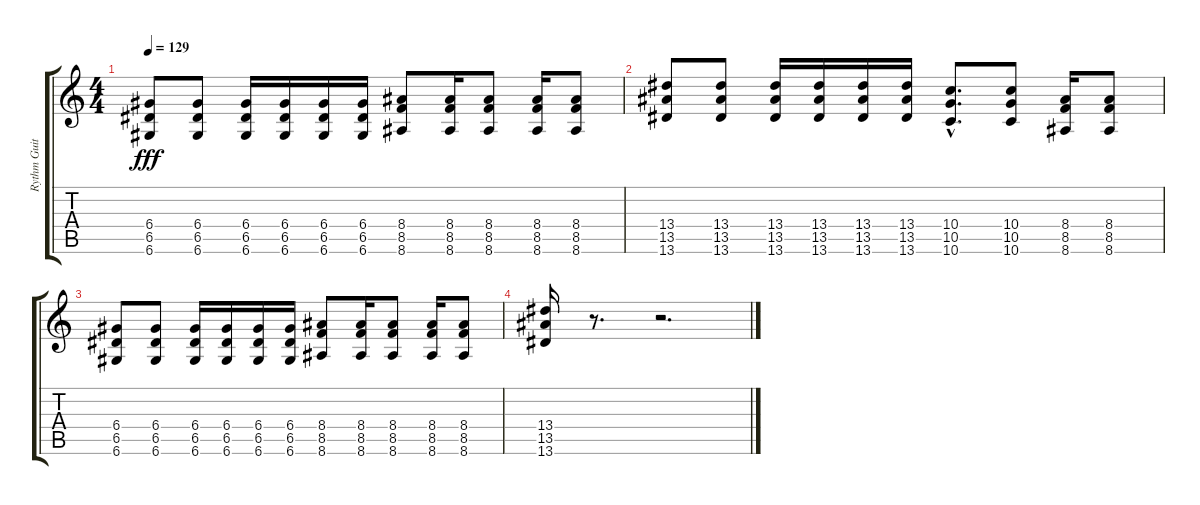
\track ("Rythm Guitar" "Rythm Guit") {instrument overdrivenguitar}
\staff {score tabs}
\tuning (E4 B3 G3 D3 A2 D2) {hide}
\ts (4 4)
\tempo 129
\clef g2
\ks c
(6.4 6.5 6.6).8{dy fff} (6.4 6.5 6.6).8 (6.4 6.5 6.6).16 (6.4 6.5 6.6).16 (6.4 6.5 6.6).16 (6.4 6.5 6.6).16 (8.4 8.5 8.6).8 (8.4 8.5 8.6).16 (8.4 8.5 8.6).8 (8.4 8.5 8.6).16 (8.4 8.5 8.6).8 |
(13.4 13.5 13.6).8 (13.4 13.5 13.6).8 (13.4 13.5 13.6).16 (13.4 13.5 13.6).16 (13.4 13.5 13.6).16 (13.4 13.5 13.6).16 (10.4{hac} 10.5{hac} 10.6{hac}).8{d} (10.4 10.5 10.6).8 (8.4 8.5 8.6).16 (8.4 8.5 8.6).8 |
(6.4 6.5 6.6).8 (6.4 6.5 6.6).8 (6.4 6.5 6.6).16 (6.4 6.5 6.6).16 (6.4 6.5 6.6).16 (6.4 6.5 6.6).16 (8.4 8.5 8.6).8 (8.4 8.5 8.6).16 (8.4 8.5 8.6).8 (8.4 8.5 8.6).16 (8.4 8.5 8.6).8 |
(13.4 13.5 13.6).16 r.8{d} r.2{d}
